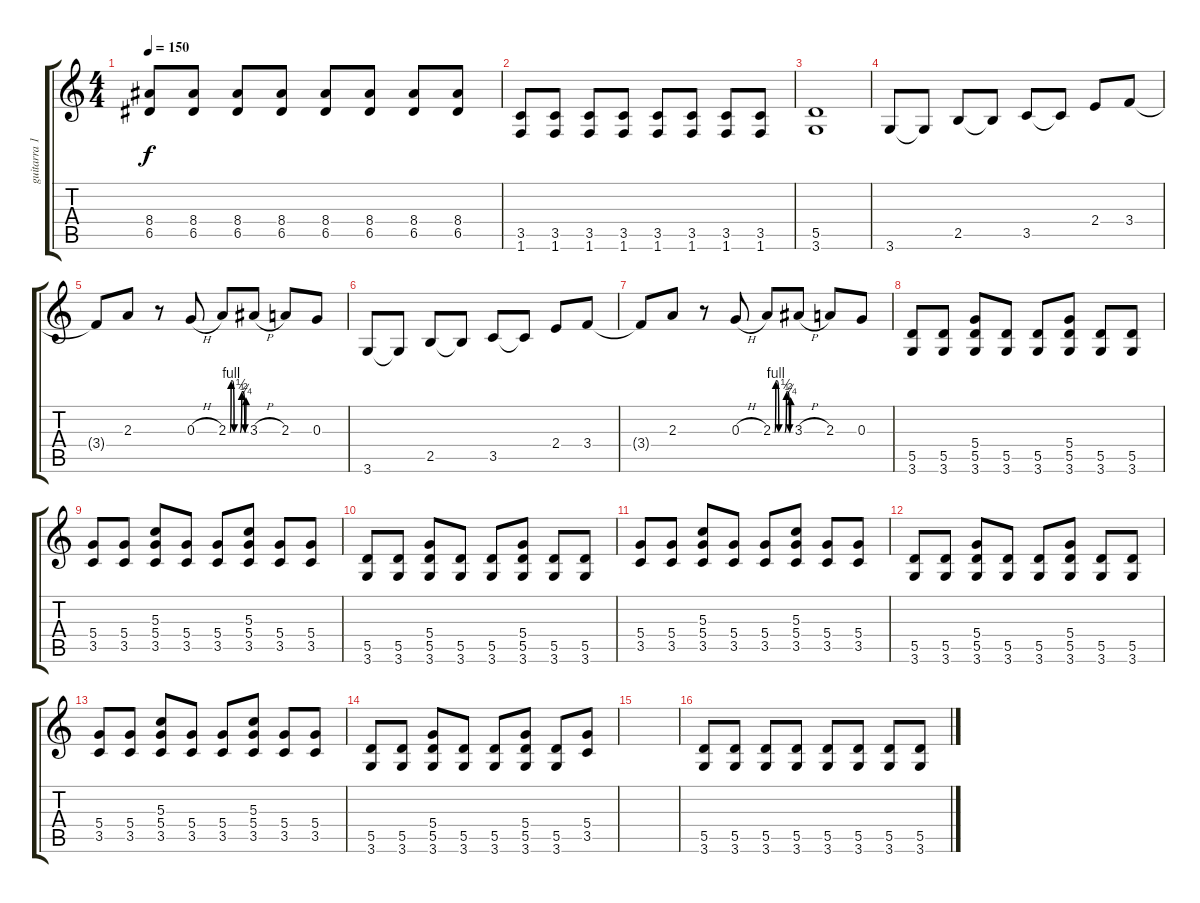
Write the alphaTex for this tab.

\track ("guitarra 1" "guitarra 1") {instrument distortionguitar}
\staff {score tabs}
\tuning (E4 B3 G3 D3 A2 E2) {hide}
\ts (4 4)
\tempo 150
\clef g2
\ks c
(8.4 6.5).8{dy f} (8.4 6.5).8 (8.4 6.5).8 (8.4 6.5).8 (8.4 6.5).8 (8.4 6.5).8 (8.4 6.5).8 (8.4 6.5).8 |
(3.5 1.6).8 (3.5 1.6).8 (3.5 1.6).8 (3.5 1.6).8 (3.5 1.6).8 (3.5 1.6).8 (3.5 1.6).8 (3.5 1.6).8 |
(5.5 3.6).1 |
3.6.8 3.6{t}.8 2.5.8 2.5{t}.8 3.5.8 3.5{t}.8 2.4.8 3.4.8 |
3.4{t}.8 2.3.8 r.8 0.3{h}.8 2.3{be (custom 0 0 6 0 10 4 15 4 20 0 22 0 25 0 30 0 35 0 40 0 46 2 50 2 56 0 60 1)}.8 3.3{h}.8 2.3.8 0.3.8 |
3.6.8 3.6{t}.8 2.5.8 2.5{t}.8 3.5.8 3.5{t}.8 2.4.8 3.4.8 |
3.4{t}.8 2.3.8 r.8 0.3{h}.8 2.3{be (custom 0 0 6 0 10 4 15 4 20 0 22 0 25 0 30 0 35 0 40 0 46 2 50 2 56 0 60 1)}.8 3.3{h}.8 2.3.8 0.3.8 |
(5.5 3.6).8 (5.5 3.6).8 (5.4 5.5 3.6).8 (5.5 3.6).8 (5.5 3.6).8 (5.4 5.5 3.6).8 (5.5 3.6).8 (5.5 3.6).8 |
(5.4 3.5).8 (5.4 3.5).8 (5.3 5.4 3.5).8 (5.4 3.5).8 (5.4 3.5).8 (5.3 5.4 3.5).8 (5.4 3.5).8 (5.4 3.5).8 |
(5.5 3.6).8 (5.5 3.6).8 (5.4 5.5 3.6).8 (5.5 3.6).8 (5.5 3.6).8 (5.4 5.5 3.6).8 (5.5 3.6).8 (5.5 3.6).8 |
(5.4 3.5).8 (5.4 3.5).8 (5.3 5.4 3.5).8 (5.4 3.5).8 (5.4 3.5).8 (5.3 5.4 3.5).8 (5.4 3.5).8 (5.4 3.5).8 |
(5.5 3.6).8 (5.5 3.6).8 (5.4 5.5 3.6).8 (5.5 3.6).8 (5.5 3.6).8 (5.4 5.5 3.6).8 (5.5 3.6).8 (5.5 3.6).8 |
(5.4 3.5).8 (5.4 3.5).8 (5.3 5.4 3.5).8 (5.4 3.5).8 (5.4 3.5).8 (5.3 5.4 3.5).8 (5.4 3.5).8 (5.4 3.5).8 |
(5.5 3.6).8 (5.5 3.6).8 (5.4 5.5 3.6).8 (5.5 3.6).8 (5.5 3.6).8 (5.4 5.5 3.6).8 (5.5 3.6).8 (5.4 3.5).8 |
|
(5.5 3.6).8 (5.5 3.6).8 (5.5 3.6).8 (5.5 3.6).8 (5.5 3.6).8 (5.5 3.6).8 (5.5 3.6).8 (5.5 3.6).8
